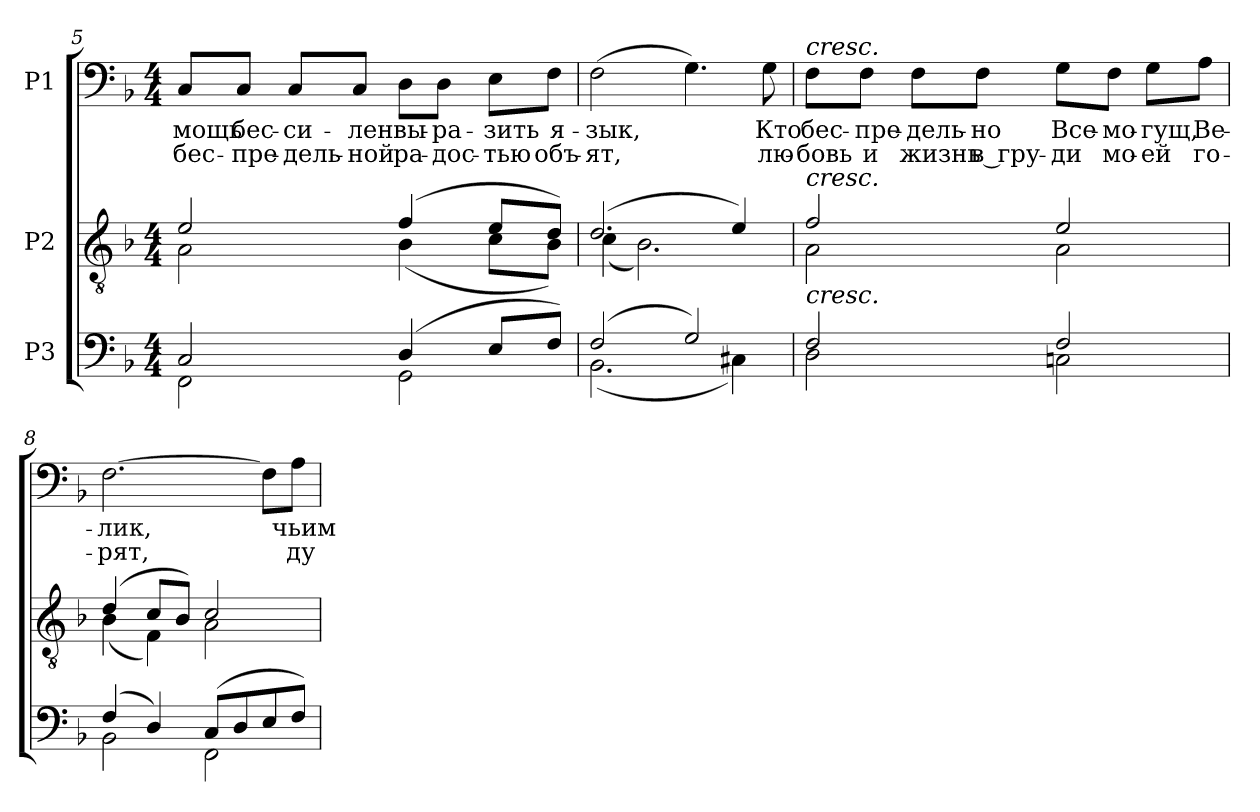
**kern	**kern	**kern	**text	**text
*part3	*part2	*part1	*part1	*part1
*staff3	*staff2	*staff1	*staff1	*staff1
*I"P3	*I"P2	*I"P1	*	*
!!LO:LB:g=z
*clefF4	*clefGv2	*clefF4	*	*
*	*ITrd7c12	*	*	*
*k[b-]	*k[b-]	*k[b-]	*	*
*F:	*F:	*F:	*	*
*M4/4	*M4/4	*M4/4	*	*
=5	=5	=5	=5	=5
*^	*^	*	*	*
!	!	!	!	!	!LO:LY:b:color=#000000	!LO:LY:b:color=#000000
2Ci/	2FFi\	2Ei/	2AAi\	8Ci/L	мощь	бес-
!	!	!	!	!	!LO:LY:b:color=#000000	!LO:LY:b:color=#000000
.	.	.	.	8Ci/J	бес-	пре-
!	!	!	!	!	!LO:LY:b:color=#000000	!LO:LY:b:color=#000000
.	.	.	.	8Ci/L	си-	дель-
!	!	!	!	!	!LO:LY:b:color=#000000	!LO:LY:b:color=#000000
.	.	.	.	8Ci/J	лен	ной
!	!	!	!	!	!LO:LY:b:color=#000000	!LO:LY:b:color=#000000
(4Di/	2GGi\	(4Fi/	(4BB-i\	8Di\L	вы-	ра-
!	!	!	!	!	!LO:LY:b:color=#000000	!LO:LY:b:color=#000000
.	.	.	.	8Di\J	ра-	дос-
!	!	!	!	!	!LO:LY:b:color=#000000	!LO:LY:b:color=#000000
8Ei/L	.	8Ei/L	8Ci\L	8Ei\L	зить	тью
!	!	!	!	!	!LO:LY:b:color=#000000	!LO:LY:b:color=#000000
8Fi/J)	.	8Di/J)	8BB-i\J)	8Fi\J	я-	объ-
=6	=6	=6	=6	=6	=6	=6
!	!	!	!	!	!LO:LY:b:color=#000000	!LO:LY:b:color=#000000
(2Fi/	(2.BB-i\	(2.Di/	(4Ci\	(2Fi\	зык,	ят,
.	.	.	2.BB-i\)	.	.	.
2Gi/)	.	.	.	4.Gi\)	.	.
.	4C#Xi\)	4Ei/)	.	.	.	.
!	!	!	!	!	!LO:LY:b:color=#000000	!LO:LY:b:color=#000000
.	.	.	.	8Gi\	Кто	лю-
=7	=7	=7	=7	=7	=7	=7
!	!	!	!	!LO:TX:a:i:t=cresc.	!	!
!	!	!LO:TX:a:i:t=cresc.	!	!	!	!
!LO:TX:a:i:t=cresc.	!	!	!	!	!	!
!	!	!	!	!	!LO:LY:b:color=#000000	!LO:LY:b:color=#000000
2Fi/	2Di\	2Fi/	2AAi\	8Fi\L	бес-	бовь
!	!	!	!	!	!LO:LY:b:color=#000000	!LO:LY:b:color=#000000
.	.	.	.	8Fi\J	пре-	и
!	!	!	!	!	!LO:LY:b:color=#000000	!LO:LY:b:color=#000000
.	.	.	.	8Fi\L	дель-	жизнь
!	!	!	!	!	!LO:LY:b:color=#000000	!LO:LY:b:color=#000000
.	.	.	.	8Fi\J	но	в гру-
!	!	!	!	!	!LO:LY:b:color=#000000	!LO:LY:b:color=#000000
2Fi/	2Cni\	2Ei/	2AAi\	8Gi\L	Все-	ди
!	!	!	!	!	!LO:LY:b:color=#000000	!LO:LY:b:color=#000000
.	.	.	.	8Fi\J	мо-	мо-
!	!	!	!	!	!LO:LY:b:color=#000000	!LO:LY:b:color=#000000
.	.	.	.	8Gi\L	гущ,	ей
!	!	!	!	!	!LO:LY:b:color=#000000	!LO:LY:b:color=#000000
.	.	.	.	8Ai\J	Ве-	го-
=8	=8	=8	=8	=8	=8	=8
!	!	!	!	!	!LO:LY:b:color=#000000	!LO:LY:b:color=#000000
(4Fi/	2BB-i\	(4Di/	(4BB-i\	[>2.Fi\	лик,	рят,
4Di/)	.	8Ci/L	4FFi\)	.	.	.
.	.	8BB-i/J)	.	.	.	.
(8Ci/L	2FFi\	2Ci/	2AAi\	.	.	.
8Di/	.	.	.	.	.	.
8Ei/	.	.	.	8Fi\L]	.	.
!	!	!	!	!	!LO:LY:b:color=#000000	!LO:LY:b:color=#000000
8Fi/J)	.	.	.	8Ai\J	чьим	ду-
*v	*v	*	*	*	*	*
*	*v	*v	*	*	*
=	=	=	=	=
*-	*-	*-	*-	*-
